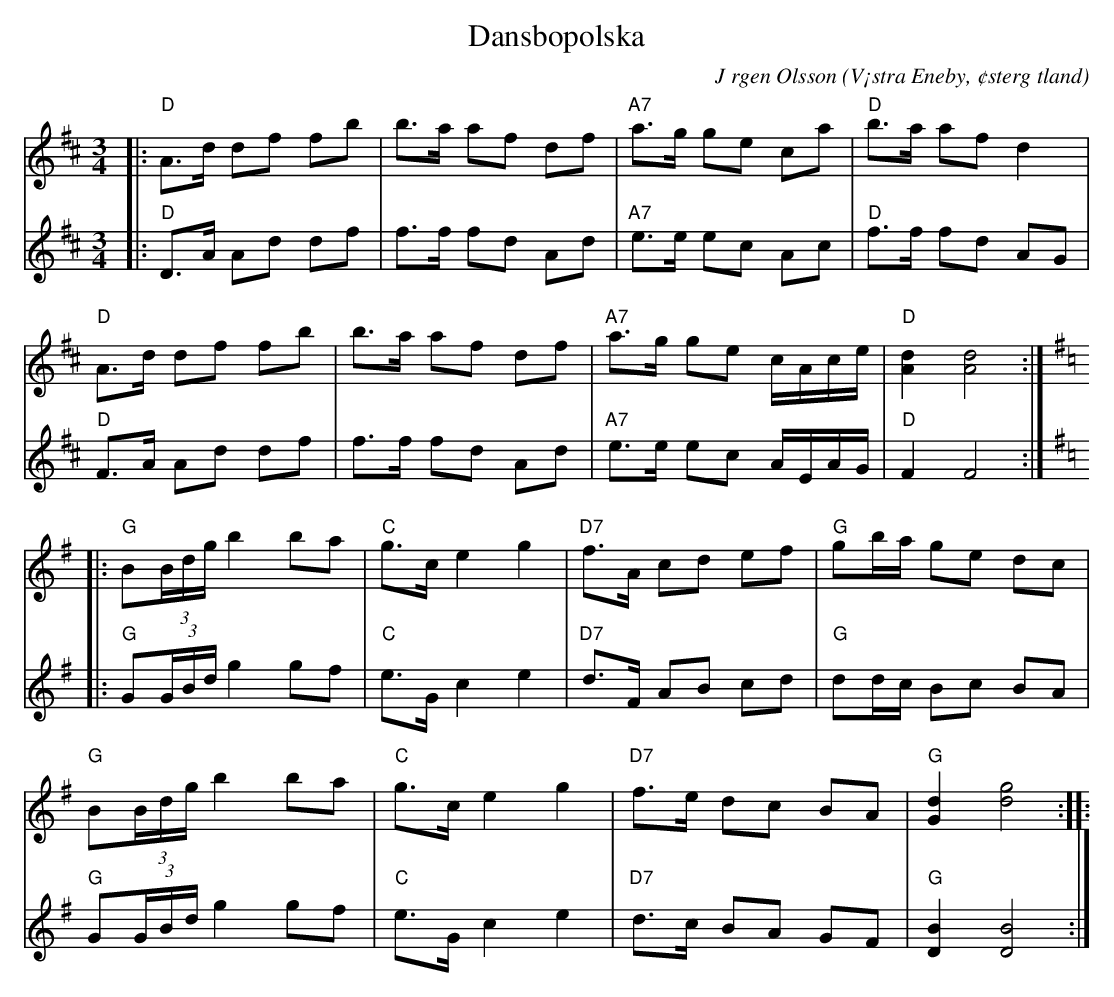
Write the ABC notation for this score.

X:1
T:Dansbopolska
C:J rgen Olsson
O:V¡stra Eneby, ¢sterg tland
M:3/4
L:1/8
K:D
V:1
|:"D"A>d df fb|b>a af df|"A7"a>g ge ca|"D"b>a af d2|
"D"A>d df fb|b>a af df|"A7"a>g ge c/A/c/e/|"D"[dA]2 [dA]4::
[K:G]"G"B(3B/d/g/ b2 ba|"C"g>c e2 g2|"D7"f>A cd ef|"G" gb/a/ ge dc|
"G"B(3B/d/g/ b2 ba|"C"g>c e2 g2|"D7"f>e dc BA|"G" [Gd]2 [gd]4::
V:2
|:"D"D>A Ad df|f>f fd Ad|"A7"e>e ec Ac|"D"f>f fd AG|
"D"F>A Ad df|f>f fd Ad|"A7"e>e ec A/E/A/G/|"D"F2 F4::
[K:G]"G"G(3G/B/d/ g2 gf|"C"e>G c2 e2|"D7"d>F AB cd|"G" dd/c/ Bc BA|
"G"G(3G/B/d/ g2 gf|"C"e>G c2 e2|"D7"d>c BA GF|"G" [DB]2 [DB]4:|
